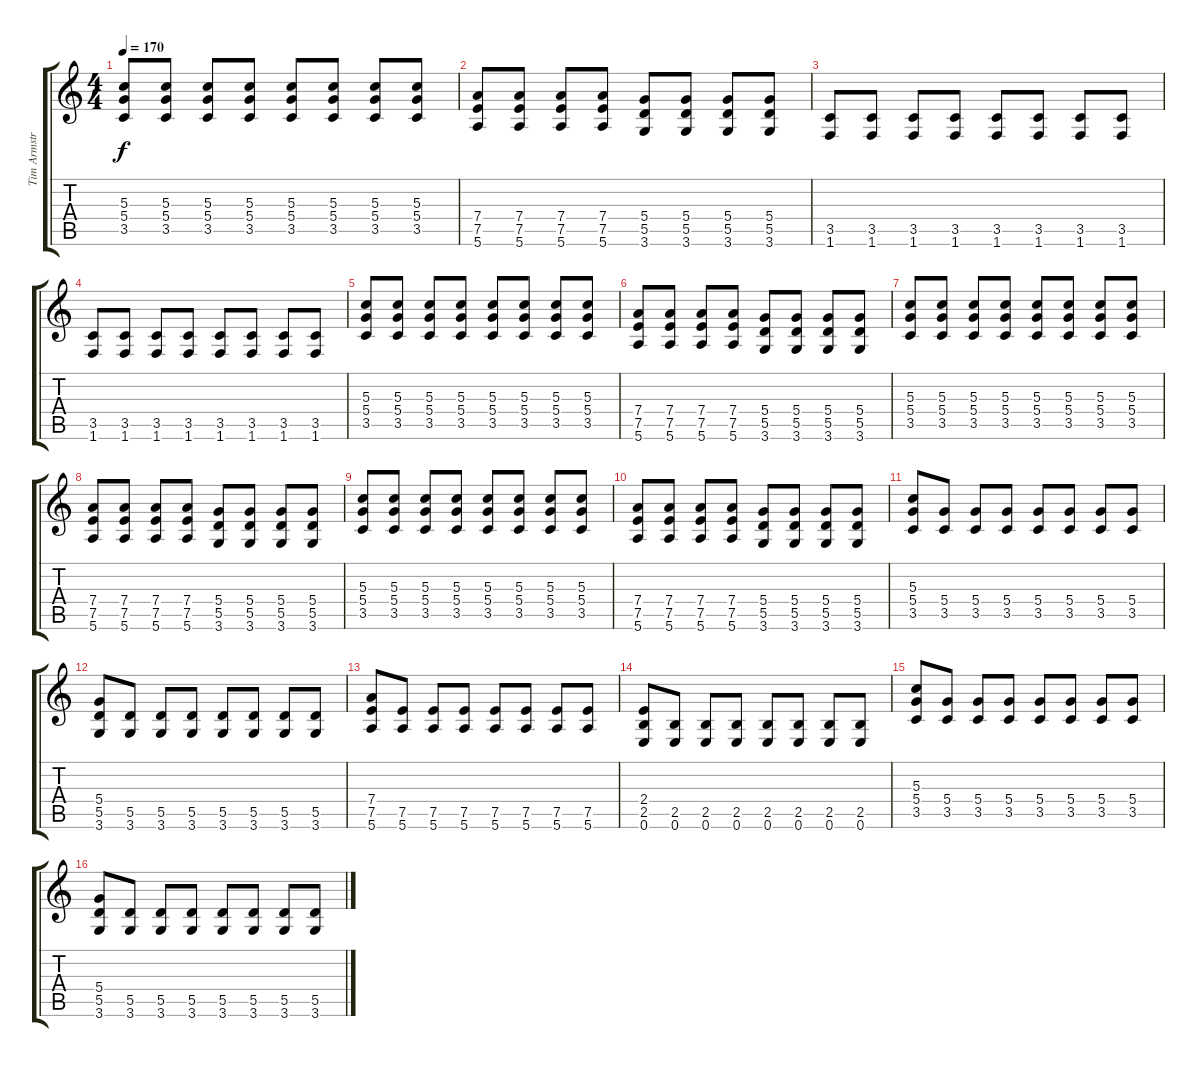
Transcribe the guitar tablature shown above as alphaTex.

\track ("Tim Armstrong" "Tim Armstr") {instrument distortionguitar}
\staff {score tabs}
\tuning (E4 B3 G3 D3 A2 E2) {hide}
\ts (4 4)
\tempo 170
\clef g2
\ks c
(5.3 5.4 3.5).8{dy f} (5.3 5.4 3.5).8 (5.3 5.4 3.5).8 (5.3 5.4 3.5).8 (5.3 5.4 3.5).8 (5.3 5.4 3.5).8 (5.3 5.4 3.5).8 (5.3 5.4 3.5).8 |
(7.4 7.5 5.6).8 (7.4 7.5 5.6).8 (7.4 7.5 5.6).8 (7.4 7.5 5.6).8 (5.4 5.5 3.6).8 (5.4 5.5 3.6).8 (5.4 5.5 3.6).8 (5.4 5.5 3.6).8 |
(3.5 1.6).8 (3.5 1.6).8 (3.5 1.6).8 (3.5 1.6).8 (3.5 1.6).8 (3.5 1.6).8 (3.5 1.6).8 (3.5 1.6).8 |
(3.5 1.6).8 (3.5 1.6).8 (3.5 1.6).8 (3.5 1.6).8 (3.5 1.6).8 (3.5 1.6).8 (3.5 1.6).8 (3.5 1.6).8 |
(5.3 5.4 3.5).8 (5.3 5.4 3.5).8 (5.3 5.4 3.5).8 (5.3 5.4 3.5).8 (5.3 5.4 3.5).8 (5.3 5.4 3.5).8 (5.3 5.4 3.5).8 (5.3 5.4 3.5).8 |
(7.4 7.5 5.6).8 (7.4 7.5 5.6).8 (7.4 7.5 5.6).8 (7.4 7.5 5.6).8 (5.4 5.5 3.6).8 (5.4 5.5 3.6).8 (5.4 5.5 3.6).8 (5.4 5.5 3.6).8 |
(5.3 5.4 3.5).8 (5.3 5.4 3.5).8 (5.3 5.4 3.5).8 (5.3 5.4 3.5).8 (5.3 5.4 3.5).8 (5.3 5.4 3.5).8 (5.3 5.4 3.5).8 (5.3 5.4 3.5).8 |
(7.4 7.5 5.6).8 (7.4 7.5 5.6).8 (7.4 7.5 5.6).8 (7.4 7.5 5.6).8 (5.4 5.5 3.6).8 (5.4 5.5 3.6).8 (5.4 5.5 3.6).8 (5.4 5.5 3.6).8 |
(5.3 5.4 3.5).8 (5.3 5.4 3.5).8 (5.3 5.4 3.5).8 (5.3 5.4 3.5).8 (5.3 5.4 3.5).8 (5.3 5.4 3.5).8 (5.3 5.4 3.5).8 (5.3 5.4 3.5).8 |
(7.4 7.5 5.6).8 (7.4 7.5 5.6).8 (7.4 7.5 5.6).8 (7.4 7.5 5.6).8 (5.4 5.5 3.6).8 (5.4 5.5 3.6).8 (5.4 5.5 3.6).8 (5.4 5.5 3.6).8 |
(5.3 5.4 3.5).8 (5.4 3.5).8 (5.4 3.5).8 (5.4 3.5).8 (5.4 3.5).8 (5.4 3.5).8 (5.4 3.5).8 (5.4 3.5).8 |
(5.4 5.5 3.6).8 (5.5 3.6).8 (5.5 3.6).8 (5.5 3.6).8 (5.5 3.6).8 (5.5 3.6).8 (5.5 3.6).8 (5.5 3.6).8 |
(7.4 7.5 5.6).8 (7.5 5.6).8 (7.5 5.6).8 (7.5 5.6).8 (7.5 5.6).8 (7.5 5.6).8 (7.5 5.6).8 (7.5 5.6).8 |
(2.4 2.5 0.6).8 (2.5 0.6).8 (2.5 0.6).8 (2.5 0.6).8 (2.5 0.6).8 (2.5 0.6).8 (2.5 0.6).8 (2.5 0.6).8 |
(5.3 5.4 3.5).8 (5.4 3.5).8 (5.4 3.5).8 (5.4 3.5).8 (5.4 3.5).8 (5.4 3.5).8 (5.4 3.5).8 (5.4 3.5).8 |
(5.4 5.5 3.6).8 (5.5 3.6).8 (5.5 3.6).8 (5.5 3.6).8 (5.5 3.6).8 (5.5 3.6).8 (5.5 3.6).8 (5.5 3.6).8
